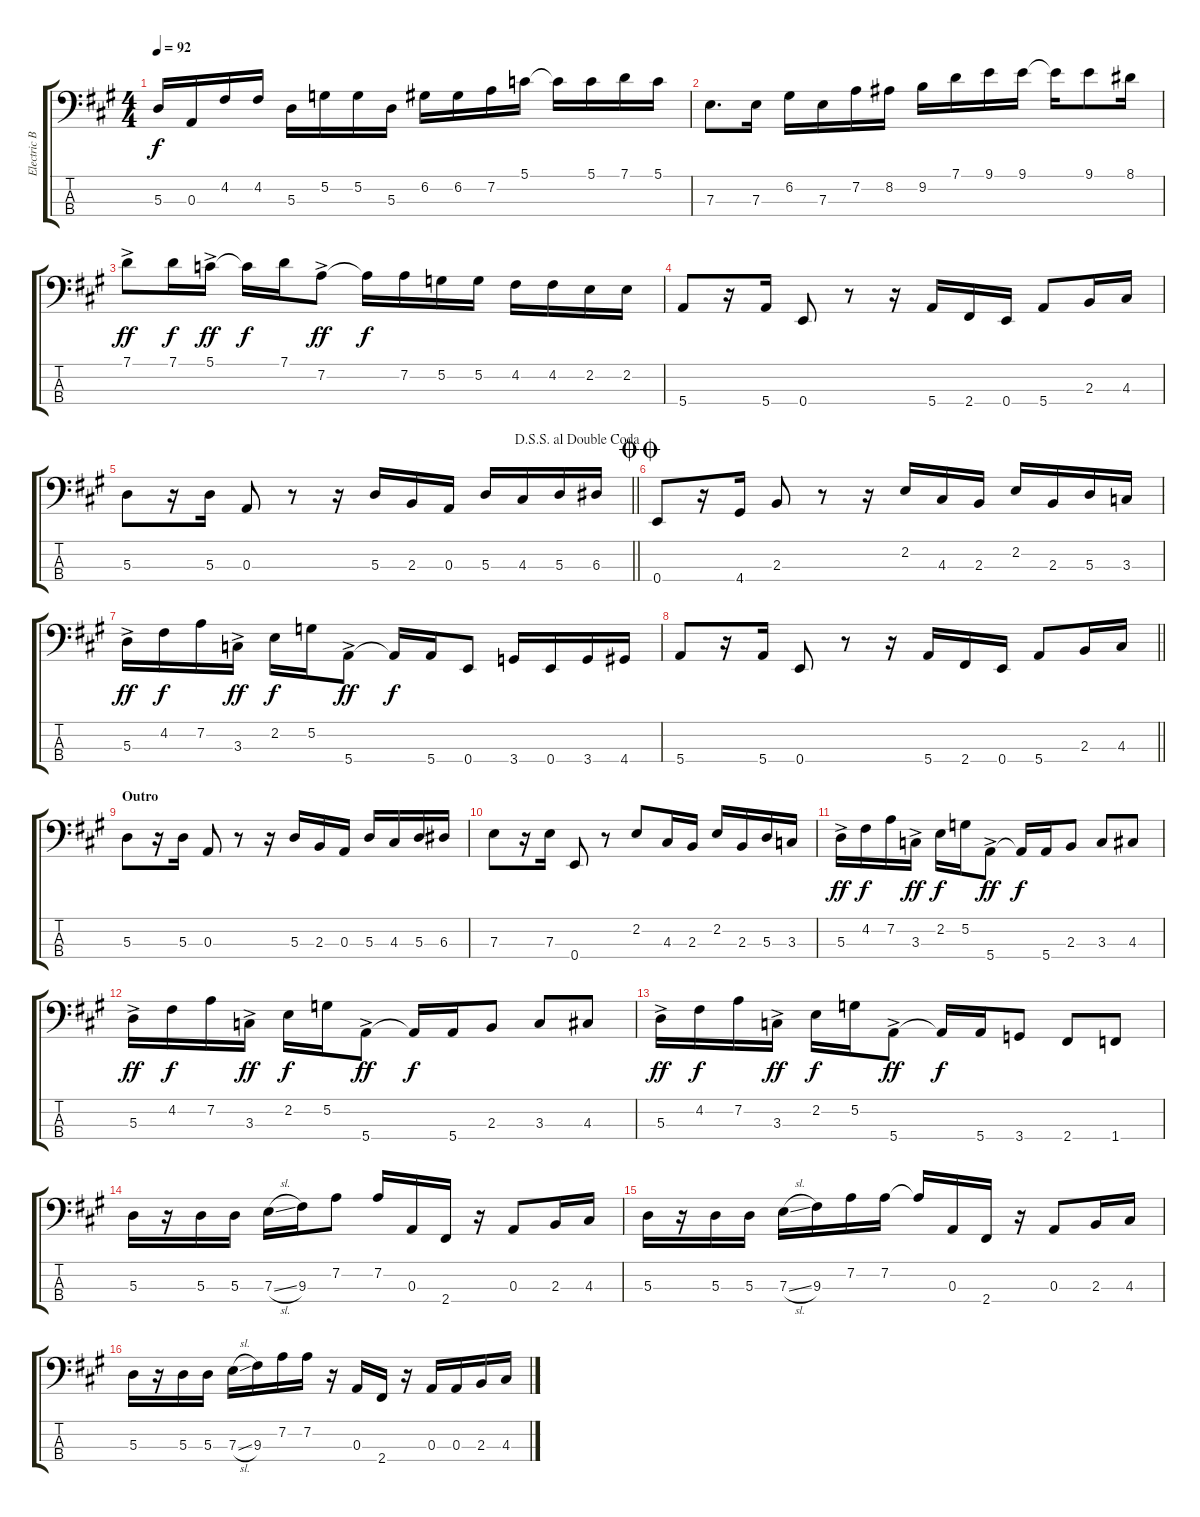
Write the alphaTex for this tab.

\track ("Electric Bass (Finger) Randy Jo Hobbs" "Electric B") {instrument electricbassfinger}
\staff {score tabs}
\tuning (G2 D2 A1 E1) {hide}
\ts (4 4)
\tempo 92
\clef f4
\ks a
5.3.16{dy f} 0.3.16 4.2.16 4.2.16 5.3.16 5.2.16 5.2.16 5.3.16 6.2.16 6.2.16 7.2.16 5.1.16 5.1{t}.16 5.1.16 7.1.16 5.1.16 |
7.3.8{d} 7.3.16 6.2.16 7.3.16 7.2.16 8.2.16 9.2.16 7.1.16 9.1.16 9.1.16 9.1{t}.16 9.1.8 8.1.16 |
7.1{ac}.8{dy ff} 7.1.16{dy f} 5.1{ac}.16{dy ff} 5.1{t}.16{dy f} 7.1.16 7.2{ac}.8{dy ff} 7.2{t}.16{dy f} 7.2.16 5.2.16 5.2.16 4.2.16 4.2.16 2.2.16 2.2.16 |
5.4.8 r.16 5.4.16 0.4.8 r.8 r.16 5.4.16 2.4.16 0.4.16 5.4.8 2.3.16 4.3.16 |
\jump dalsegnosegnoaldoublecoda
\barLineRight lightlight
5.3.8 r.16 5.3.16 0.3.8 r.8 r.16 5.3.16 2.3.16 0.3.16 5.3.16 4.3.16 5.3.16 6.3.16 |
\jump doublecoda
0.4.8 r.16 4.4.16 2.3.8 r.8 r.16 2.2.16 4.3.16 2.3.16 2.2.16 2.3.16 5.3.16 3.3.16 |
5.3{ac}.16{dy ff} 4.2.16{dy f} 7.2.16 3.3{ac}.16{dy ff} 2.2.16{dy f} 5.2.16 5.4{ac}.8{dy ff} 5.4{t}.16{dy f} 5.4.16 0.4.8 3.4.16 0.4.16 3.4.16 4.4.16 |
\barLineRight lightlight
5.4.8 r.16 5.4.16 0.4.8 r.8 r.16 5.4.16 2.4.16 0.4.16 5.4.8 2.3.16 4.3.16 |
\section ("" "Outro")
5.3.8 r.16 5.3.16 0.3.8 r.8 r.16 5.3.16 2.3.16 0.3.16 5.3.16 4.3.16 5.3.16 6.3.16 |
7.3.8 r.16 7.3.16 0.4.8 r.8 2.2.8 4.3.16 2.3.16 2.2.16 2.3.16 5.3.16 3.3.16 |
5.3{ac}.16{dy ff} 4.2.16{dy f} 7.2.16 3.3{ac}.16{dy ff} 2.2.16{dy f} 5.2.16 5.4{ac}.8{dy ff} 5.4{t}.16{dy f} 5.4.16 2.3.8 3.3.8 4.3.8 |
5.3{ac}.16{dy ff} 4.2.16{dy f} 7.2.16 3.3{ac}.16{dy ff} 2.2.16{dy f} 5.2.16 5.4{ac}.8{dy ff} 5.4{t}.16{dy f} 5.4.16 2.3.8 3.3.8 4.3.8 |
5.3{ac}.16{dy ff} 4.2.16{dy f} 7.2.16 3.3{ac}.16{dy ff} 2.2.16{dy f} 5.2.16 5.4{ac}.8{dy ff} 5.4{t}.16{dy f} 5.4.16 3.4.8 2.4.8 1.4.8 |
5.3.16 r.16 5.3.16 5.3.16 7.3{sl}.16 9.3.16 7.2.8 7.2.16 0.3.16 2.4.16 r.16 0.3.8 2.3.16 4.3.16 |
5.3.16 r.16 5.3.16 5.3.16 7.3{sl}.16 9.3.16 7.2.16 7.2.16 7.2{t}.16 0.3.16 2.4.16 r.16 0.3.8 2.3.16 4.3.16 |
5.3.16 r.16 5.3.16 5.3.16 7.3{sl}.16 9.3.16 7.2.16 7.2.16 r.16 0.3.16 2.4.16 r.16 0.3.16 0.3.16 2.3.16 4.3.16
